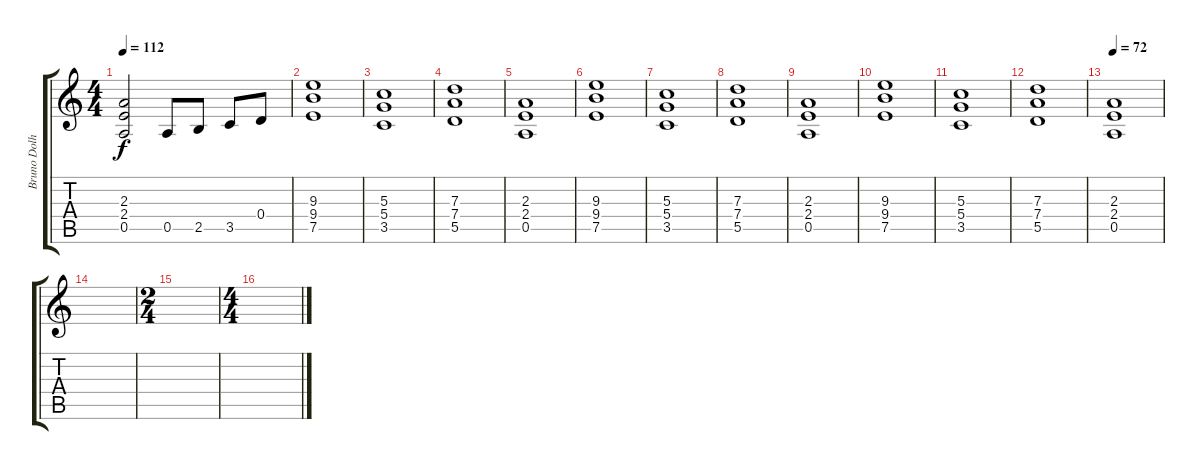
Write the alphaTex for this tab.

\track ("Bruno Dolheguy" "Bruno Dolh") {instrument distortionguitar}
\staff {score tabs}
\tuning (E4 B3 G3 D3 A2 E2) {hide}
\ts (4 4)
\tempo 112
\clef g2
\ks c
(2.3 2.4 0.5).2{dy f} 0.5.8 2.5.8 3.5.8 0.4.8 |
(9.3 9.4 7.5).1 |
(5.3 5.4 3.5).1 |
(7.3 7.4 5.5).1 |
(2.3 2.4 0.5).1 |
(9.3 9.4 7.5).1 |
(5.3 5.4 3.5).1 |
(7.3 7.4 5.5).1 |
(2.3 2.4 0.5).1 |
(9.3 9.4 7.5).1 |
(5.3 5.4 3.5).1 |
(7.3 7.4 5.5).1 |
\tempo 72
(2.3 2.4 0.5).1 |
|
\ts (2 4)
|
\ts (4 4)
